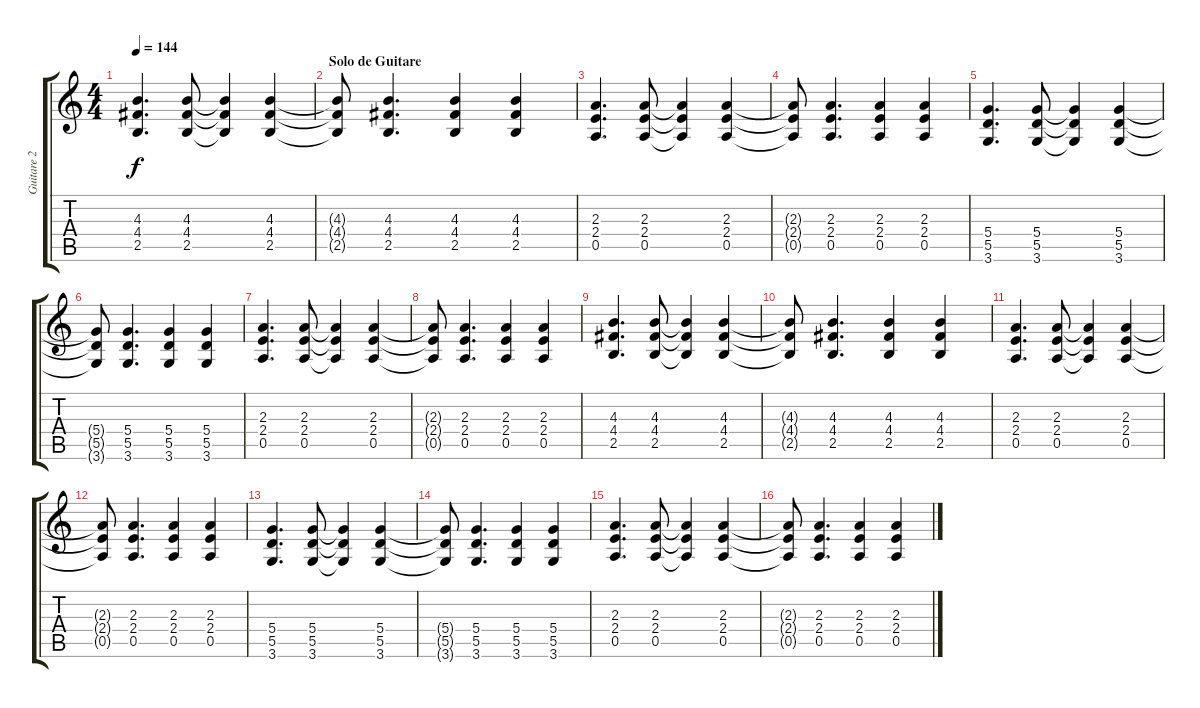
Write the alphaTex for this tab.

\track ("Guitare 2 " "Guitare 2 ") {instrument distortionguitar}
\staff {score tabs}
\tuning (E4 B3 G3 D3 A2 E2) {hide}
\ts (4 4)
\tempo 144
\clef g2
\ks c
(4.3 4.4 2.5).4{d dy f} (4.3 4.4 2.5).8 (4.3{t} 4.4{t} 2.5{t}).4 (4.3 4.4 2.5).4 |
\section ("" "Solo de Guitare")
(4.3{t} 4.4{t} 2.5{t}).8 (4.3 4.4 2.5).4{d} (4.3 4.4 2.5).4 (4.3 4.4 2.5).4 |
(2.3 2.4 0.5).4{d} (2.3 2.4 0.5).8 (2.3{t} 2.4{t} 0.5{t}).4 (2.3 2.4 0.5).4 |
(2.3{t} 2.4{t} 0.5{t}).8 (2.3 2.4 0.5).4{d} (2.3 2.4 0.5).4 (2.3 2.4 0.5).4 |
(5.4 5.5 3.6).4{d} (5.4 5.5 3.6).8 (5.4{t} 5.5{t} 3.6{t}).4 (5.4 5.5 3.6).4 |
(5.4{t} 5.5{t} 3.6{t}).8 (5.4 5.5 3.6).4{d} (5.4 5.5 3.6).4 (5.4 5.5 3.6).4 |
(2.3 2.4 0.5).4{d} (2.3 2.4 0.5).8 (2.3{t} 2.4{t} 0.5{t}).4 (2.3 2.4 0.5).4 |
(2.3{t} 2.4{t} 0.5{t}).8 (2.3 2.4 0.5).4{d} (2.3 2.4 0.5).4 (2.3 2.4 0.5).4 |
(4.3 4.4 2.5).4{d} (4.3 4.4 2.5).8 (4.3{t} 4.4{t} 2.5{t}).4 (4.3 4.4 2.5).4 |
(4.3{t} 4.4{t} 2.5{t}).8 (4.3 4.4 2.5).4{d} (4.3 4.4 2.5).4 (4.3 4.4 2.5).4 |
(2.3 2.4 0.5).4{d} (2.3 2.4 0.5).8 (2.3{t} 2.4{t} 0.5{t}).4 (2.3 2.4 0.5).4 |
(2.3{t} 2.4{t} 0.5{t}).8 (2.3 2.4 0.5).4{d} (2.3 2.4 0.5).4 (2.3 2.4 0.5).4 |
(5.4 5.5 3.6).4{d} (5.4 5.5 3.6).8 (5.4{t} 5.5{t} 3.6{t}).4 (5.4 5.5 3.6).4 |
(5.4{t} 5.5{t} 3.6{t}).8 (5.4 5.5 3.6).4{d} (5.4 5.5 3.6).4 (5.4 5.5 3.6).4 |
(2.3 2.4 0.5).4{d} (2.3 2.4 0.5).8 (2.3{t} 2.4{t} 0.5{t}).4 (2.3 2.4 0.5).4 |
(2.3{t} 2.4{t} 0.5{t}).8 (2.3 2.4 0.5).4{d} (2.3 2.4 0.5).4 (2.3 2.4 0.5).4
